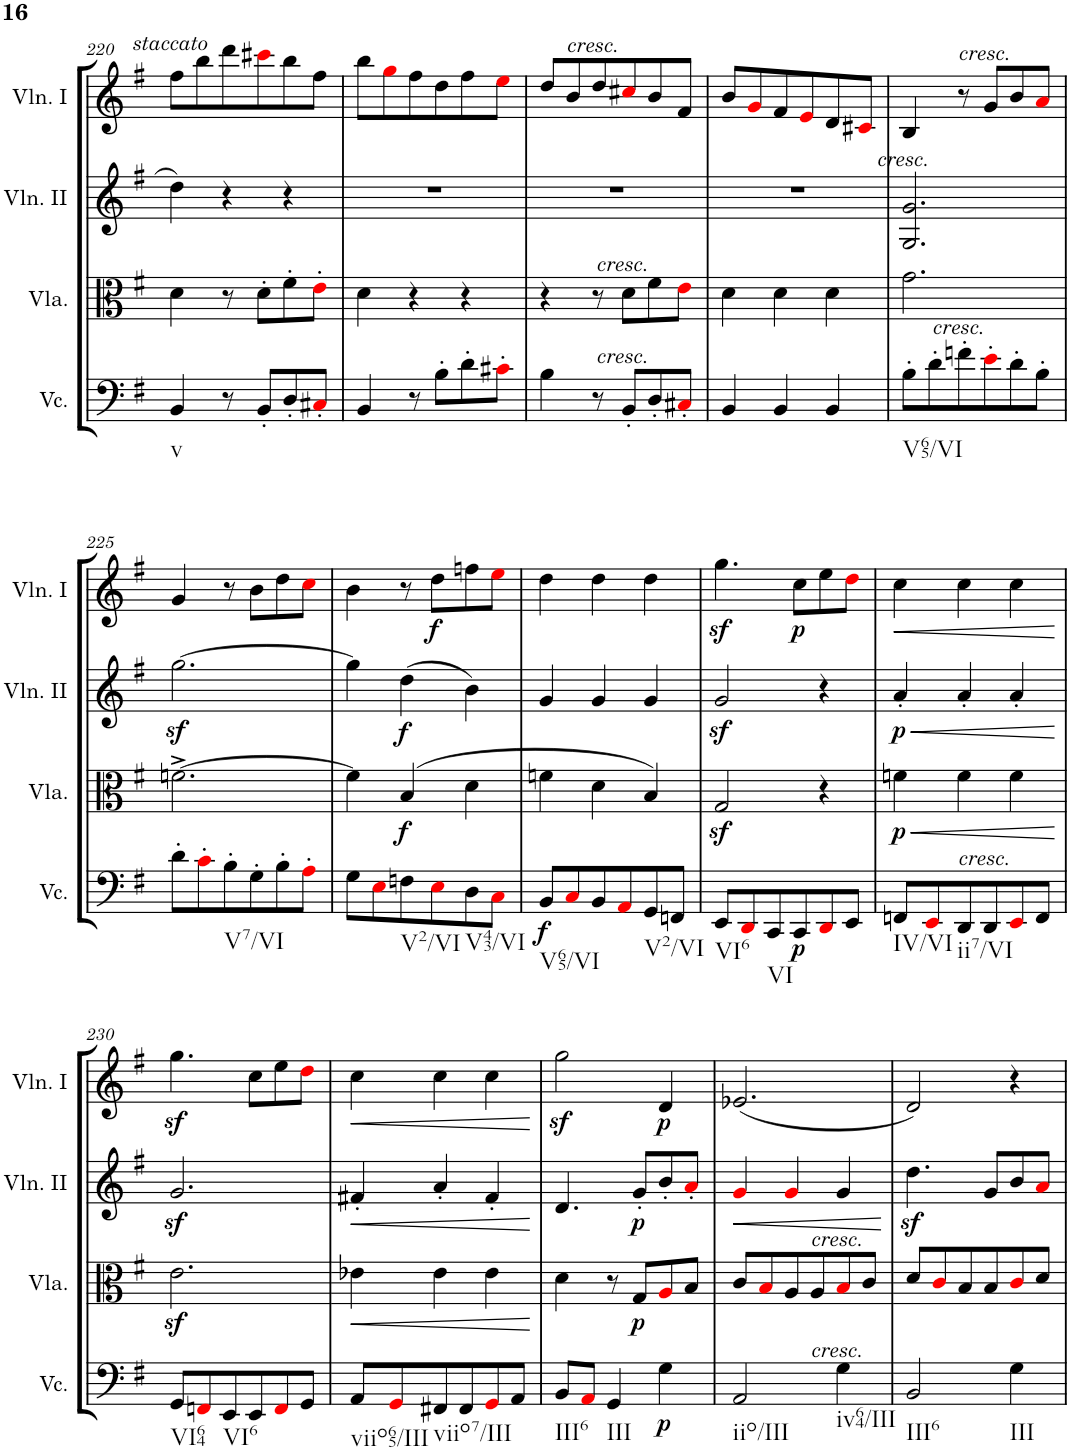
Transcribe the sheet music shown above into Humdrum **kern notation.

**kern	**dynam	**kern	**dynam	**kern	**dynam	**kern	**dynam
*part4	*part4	*part3	*part3	*part2	*part2	*part1	*part1
*staff4	*staff4	*staff3	*staff3	*staff2	*staff2	*staff1	*staff1
*I"Violoncello	*	*I"Viola	*	*I"Violino II	*	*I"Violino I	*
*I'Vc.	*	*I'Vla.	*	*I'Vln. II	*	*I'Vln. I	*
!!LO:PB:g=z
*clefF4	*	*clefC3	*	*clefG2	*	*clefG2	*
*k[f#]	*	*k[f#]	*	*k[f#]	*	*k[f#]	*
*M3/4	*	*M3/4	*	*M3/4	*	*M3/4	*
=220	=220	=220	=220	=220	=220	=220	=220
!	!	!	!	!	!	!LO:TX:a:i:t=staccato	!
!LO:TX:b:t=v	!	!	!	!	!	!	!
4BB/	.	4d\	.	4dd\	.	8ff#\L	.
.	.	.	.	.	.	8bb\	.
8r	.	8r	.	4r	.	8ddd\	.
8BB'/L	.	8d'\L	.	.	.	8ccc#Xi\	.
8D'/	.	8f#'\	.	4r	.	8bb\	.
8C#X'i/J	.	8e'i\J	.	.	.	8ff#\J	.
=221	=221	=221	=221	=221	=221	=221	=221
4BB/	.	4d\	.	2.r	.	8bb\L	.
.	.	.	.	.	.	8ggi\	.
8r	.	4r	.	.	.	8ff#\	.
8B'\L	.	.	.	.	.	8dd\	.
8d'\	.	4r	.	.	.	8ff#\	.
8c#X'i\J	.	.	.	.	.	8eei\J	.
=222	=222	=222	=222	=222	=222	=222	=222
4B\	.	4r	.	2.r	.	8dd/L	.
.	.	.	.	.	.	8b/	.
!	!	!	!	!	!	!LO:TX:a:i:t=cresc.	!
8r	.	8r	.	.	.	8dd/	.
!	!	!LO:TX:a:i:t=cresc.	!	!	!	!	!
!LO:TX:a:i:t=cresc.	!	!	!	!	!	!	!
8BB'/L	.	8d\L	.	.	.	8cc#Xi/	.
8D'/	.	8f#\	.	.	.	8b/	.
8C#X'i/J	.	8ei\J	.	.	.	8f#/J	.
=223	=223	=223	=223	=223	=223	=223	=223
4BB/	.	4d\	.	2.r	.	8b/L	.
.	.	.	.	.	.	8gi/	.
4BB/	.	4d\	.	.	.	8f#/	.
.	.	.	.	.	.	8ei/	.
4BB/	.	4d\	.	.	.	8d/	.
.	.	.	.	.	.	8c#Xi/J	.
=224	=224	=224	=224	=224	=224	=224	=224
!	!	!	!	!LO:TX:a:i:t=cresc.	!	!	!
!LO:TX:b:t=V65/VI	!	!	!	!	!	!	!
8B'\L	.	2.g\	.	2.G/ 2.g/	.	4B/	.
8d'\	.	.	.	.	.	.	.
!LO:TX:a:i:t=cresc.	!	!	!	!	!	!	!
8fn'\	.	.	.	.	.	8r	.
!	!	!	!	!	!	!LO:TX:a:i:t=cresc.	!
8e'i\	.	.	.	.	.	8g/L	.
8d'\	.	.	.	.	.	8b/	.
8B'\J	.	.	.	.	.	8ai/J	.
!!LO:LB:g=z
=225	=225	=225	=225	=225	=225	=225	=225
8d'\L	.	[2.fn^\	.	[2.ggz<\	.	4g/	.
8c'i\	.	.	.	.	.	.	.
!LO:TX:b:t=V7/VI	!	!	!	!	!	!	!
8B'\	.	.	.	.	.	8r	.
8G'\	.	.	.	.	.	8b\L	.
8B'\	.	.	.	.	.	8dd\	.
8A'i\J	.	.	.	.	.	8cci\J	.
=226	=226	=226	=226	=226	=226	=226	=226
8G\L	.	4f\]	.	4gg\]	.	4b\	.
8Ei\	.	.	.	.	.	.	.
!LO:TX:b:t=V2/VI	!	!	!	!	!	!	!
!	!	!	!LO:DY:b	!	!LO:DY:b	!	!
8Fn\	.	(4B/	f	(4dd\	f	8r	.
!	!	!	!	!	!	!	!LO:DY:b
8Ei\	.	.	.	.	.	8dd\L	f
!LO:TX:b:t=V43/VI	!	!	!	!	!	!	!
8D\	.	4d\	.	4b\)	.	8ffn\	.
8Ci\J	.	.	.	.	.	8eei\J	.
=227	=227	=227	=227	=227	=227	=227	=227
!LO:TX:b:t=V65/VI	!	!	!	!	!	!	!
!	!LO:DY:b	!	!	!	!	!	!
8BB/L	f	4fn\	.	4g/	.	4dd\	.
8Ci/	.	.	.	.	.	.	.
8BB/	.	4d\	.	4g/	.	4dd\	.
8AAi/	.	.	.	.	.	.	.
!LO:TX:b:t=V2/VI	!	!	!	!	!	!	!
8GG/	.	4B/)	.	4g/	.	4dd\	.
8FFn/J	.	.	.	.	.	.	.
=228	=228	=228	=228	=228	=228	=228	=228
!LO:TX:b:t=VI6	!	!	!	!	!	!	!
8EE/L	.	2Gz</	.	2gz</	.	4.ggz<\	.
8DDi/	.	.	.	.	.	.	.
!LO:TX:b:t=VI	!	!	!	!	!	!	!
8CC/	.	.	.	.	.	.	.
!	!LO:DY:b	!	!	!	!	!	!LO:DY:b
8CC/	p	.	.	.	.	8cc\L	p
8DDi/	.	4r	.	4r	.	8ee\	.
8EE/J	.	.	.	.	.	8ddi\J	.
=229	=229	=229	=229	=229	=229	=229	=229
!LO:TX:b:t=IV/VI	!	!	!	!	!	!	!
!	!	!	!LO:HP:b	!	!LO:HP:b	!	!LO:HP:b
!	!	!	!LO:DY:n=1:b	!	!LO:DY:n=1:b	!	!
8FFn/L	.	4fn\	< p	4a'/	< p	4cc\	<
8EEi/	.	.	.	.	.	.	.
!LO:TX:b:t=ii7/VI	!	!	!	!	!	!	!
8DD/	.	4f\	.	4a'/	.	4cc\	.
!LO:TX:a:i:t=cresc.	!	!	!	!	!	!	!
8DD/	.	.	.	.	.	.	.
8EEi/	.	4f\	.	4a'/	.	4cc\	.
8FF/J	.	.	.	.	.	.	.
.	.	.	[	.	[	.	[
!!LO:LB:g=z
=230	=230	=230	=230	=230	=230	=230	=230
!LO:TX:b:t=VI64	!	!	!	!	!	!	!
8GG/L	.	2.ez<\	.	2.gz</	.	4.ggz<\	.
8FFni/	.	.	.	.	.	.	.
!LO:TX:b:t=VI6	!	!	!	!	!	!	!
8EE/	.	.	.	.	.	.	.
8EE/	.	.	.	.	.	8cc\L	.
8FFi/	.	.	.	.	.	8ee\	.
8GG/J	.	.	.	.	.	8ddi\J	.
=231	=231	=231	=231	=231	=231	=231	=231
!LO:TX:b:t=viio65/III	!	!	!	!	!	!	!
!	!	!	!LO:HP:b	!	!LO:HP:b	!	!LO:HP:b
8AA/L	.	4e-X\	<	4f#X'/	<	4cc\	<
8GGi/	.	.	.	.	.	.	.
!LO:TX:b:t=viio7/III	!	!	!	!	!	!	!
8FF#X/	.	4e-\	.	4a'/	.	4cc\	.
8FF#/	.	.	.	.	.	.	.
8GGi/	.	4e-\	.	4f#'/	.	4cc\	.
8AA/J	.	.	.	.	.	.	.
.	.	.	[	.	[	.	[
=232	=232	=232	=232	=232	=232	=232	=232
!LO:TX:b:t=III6	!	!	!	!	!	!	!
8BB/L	.	4d\	.	4.d/	.	2ggz<\	.
8AAi/J	.	.	.	.	.	.	.
!LO:TX:b:t=III	!	!	!	!	!	!	!
4GG/	.	8r	.	.	.	.	.
!	!	!	!LO:DY:b	!	!LO:DY:b	!	!
.	.	8G/L	p	8g'/L	p	.	.
!	!LO:DY:b	!	!	!	!	!	!LO:DY:b
4G\	p	8Ai/	.	8b'/	.	4d/	p
.	.	8B/J	.	8a'i/J	.	.	.
=233	=233	=233	=233	=233	=233	=233	=233
!LO:TX:b:t=iio/III	!	!	!	!	!	!	!
!	!	!	!	!	!LO:HP:b	!	!
2AA/	.	8c/L	.	4gi/	<	(2.e-X/	.
.	.	8Bi/	.	.	.	.	.
.	.	8A/	.	4gi/	.	.	.
.	.	8A/	.	.	.	.	.
!	!	!LO:TX:a:i:t=cresc.	!	!	!	!	!
!LO:TX:a:i:t=cresc.	!	!	!	!	!	!	!
!LO:TX:b:t=iv64/III	!	!	!	!	!	!	!
4G\	.	8Bi/	.	4g/	.	.	.
.	.	8c/J	.	.	.	.	.
.	.	.	.	.	[	.	.
=234	=234	=234	=234	=234	=234	=234	=234
!LO:TX:b:t=III6	!	!	!	!	!	!	!
2BB/	.	8d/L	.	4.ddz<\	.	2d/)	.
.	.	8ci/	.	.	.	.	.
.	.	8B/	.	.	.	.	.
.	.	8B/	.	8g/L	.	.	.
!LO:TX:b:t=III	!	!	!	!	!	!	!
4G\	.	8ci/	.	8b/	.	4r	.
.	.	8d/J	.	8ai/J	.	.	.
=	=	=	=	=	=	=	=
*-	*-	*-	*-	*-	*-	*-	*-
